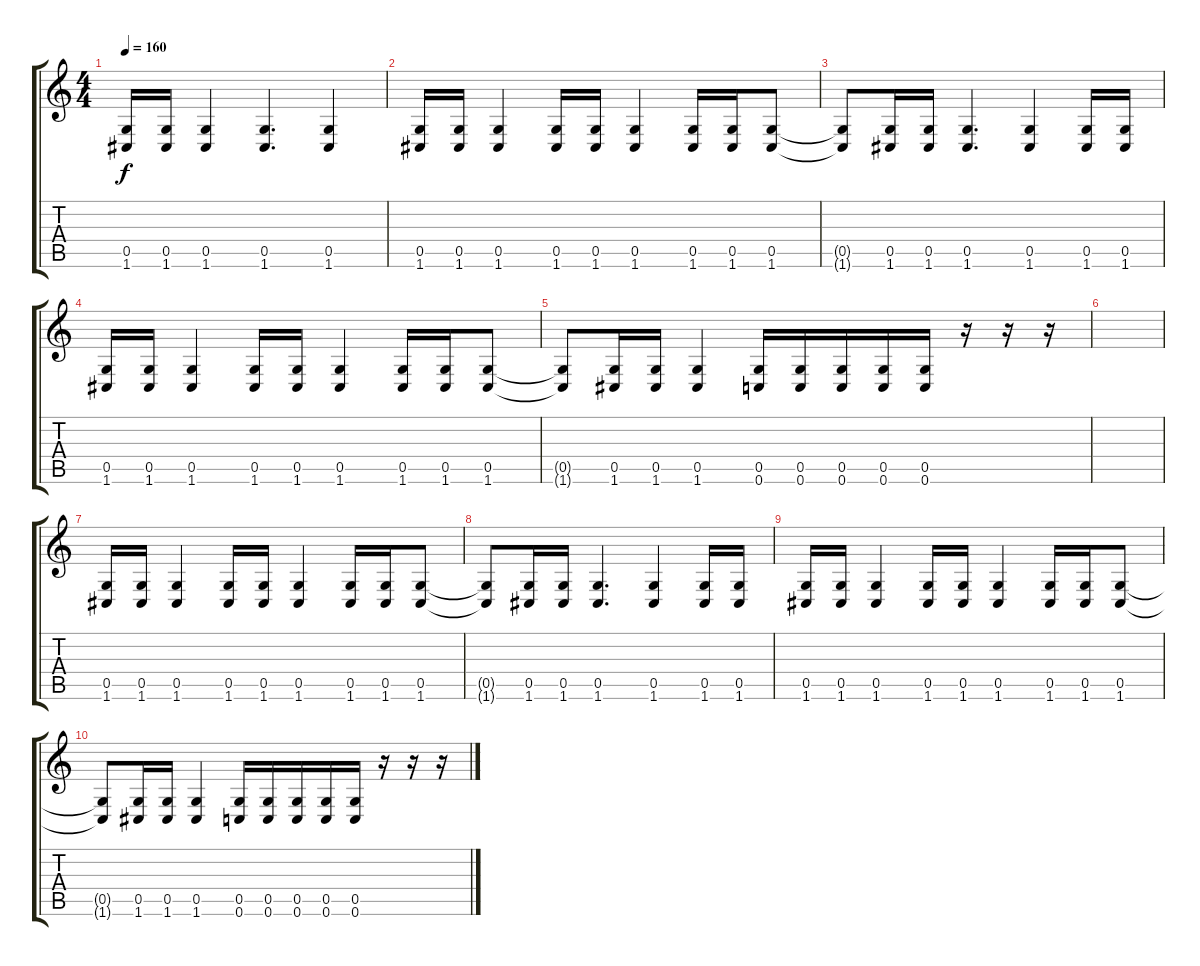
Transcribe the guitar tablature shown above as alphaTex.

\track "" {instrument distortionguitar}
\staff {score tabs}
\tuning (D4 A3 F3 C3 G2 C2) {hide}
\ts (4 4)
\tempo 160
\clef g2
\ks c
(0.5 1.6).16{dy f} (0.5 1.6).16{beam merge} (0.5 1.6).4 (0.5 1.6).4{d beam merge} (0.5 1.6).4 |
(0.5 1.6).16{beam merge} (0.5 1.6).16 (0.5 1.6).4{beam merge} (0.5 1.6).16 (0.5 1.6).16 (0.5 1.6).4 (0.5 1.6).16{beam merge} (0.5 1.6).16{beam merge} (0.5 1.6).8 |
(0.5{t} 1.6{t}).8{beam merge} (0.5 1.6).16{beam merge} (0.5 1.6).16 (0.5 1.6).4{d} (0.5 1.6).4 (0.5 1.6).16{beam merge} (0.5 1.6).16 |
(0.5 1.6).16{beam merge} (0.5 1.6).16 (0.5 1.6).4{beam merge} (0.5 1.6).16 (0.5 1.6).16 (0.5 1.6).4 (0.5 1.6).16{beam merge} (0.5 1.6).16{beam merge} (0.5 1.6).8 |
(0.5{t} 1.6{t}).8{beam merge} (0.5 1.6).16{beam merge} (0.5 1.6).16 (0.5 1.6).4 (0.5 0.6).16 (0.5 0.6).16 (0.5 0.6).16 (0.5 0.6).16{beam merge} (0.5 0.6).16 r.16{beam merge} r.16 r.16 |
|
(0.5 1.6).16{beam merge} (0.5 1.6).16 (0.5 1.6).4{beam merge} (0.5 1.6).16 (0.5 1.6).16 (0.5 1.6).4 (0.5 1.6).16{beam merge} (0.5 1.6).16{beam merge} (0.5 1.6).8 |
(0.5{t} 1.6{t}).8{beam merge} (0.5 1.6).16{beam merge} (0.5 1.6).16 (0.5 1.6).4{d} (0.5 1.6).4 (0.5 1.6).16{beam merge} (0.5 1.6).16 |
(0.5 1.6).16{beam merge} (0.5 1.6).16 (0.5 1.6).4{beam merge} (0.5 1.6).16 (0.5 1.6).16 (0.5 1.6).4 (0.5 1.6).16{beam merge} (0.5 1.6).16{beam merge} (0.5 1.6).8 |
(0.5{t} 1.6{t}).8{beam merge} (0.5 1.6).16{beam merge} (0.5 1.6).16 (0.5 1.6).4 (0.5 0.6).16 (0.5 0.6).16 (0.5 0.6).16 (0.5 0.6).16{beam merge} (0.5 0.6).16 r.16{beam merge} r.16 r.16
